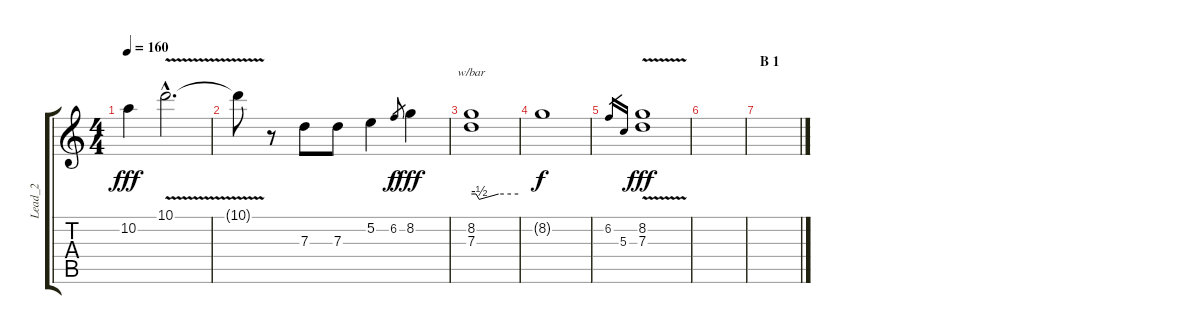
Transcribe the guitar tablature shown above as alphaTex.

\track ("Lead_2" "Lead_2") {instrument acousticguitarnylon}
\staff {score tabs}
\tuning (E4 B3 G3 D3 A2 E2) {hide}
\ts (4 4)
\tempo 160
\clef g2
\ks c
10.2.4{dy fff} 10.1{v hac}.2{d} |
10.1{t}.8 r.8 7.3.8 7.3.8 5.2.4 6.2.8{gr dy f} 8.2.4{dy fff} |
(8.2 7.3).1{tbe (custom default 0 0 6 0 10 -2 35 0 60 0)} |
8.2{t}.1{dy f} |
6.2.16{gr} 5.3.16{gr} (8.2{v} 7.3{v}).1{dy fff} |
|
\section ("" "B 1")
